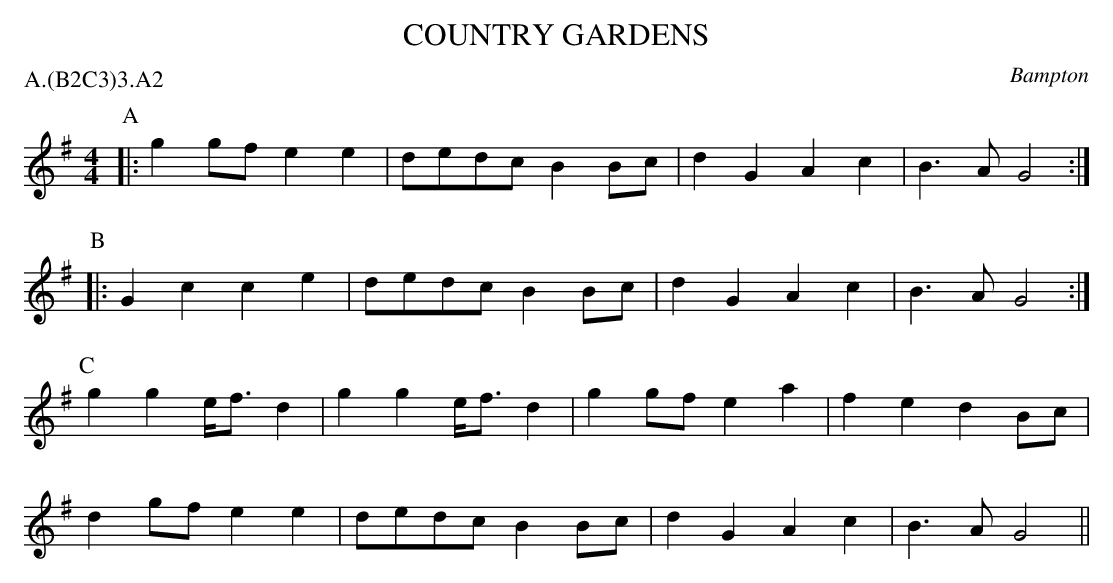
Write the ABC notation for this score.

X:1
T: COUNTRY GARDENS
O: Bampton
P: A.(B2C3)3.A2
M: 4/4
L: 1/8
K: G
P: A
|: g2gf e2e2 | dedc B2Bc | d2G2 A2c2 | B3A G4 :|
P: B
|: G2c2 c2e2 | dedc B2Bc | d2G2 A2c2 | B3A G4 :|
P: C
   g2g2 e<f d2 | g2g2 e<f d2 | g2gf e2a2 | f2e2 d2Bc |
   d2gf e2e2 | dedc B2Bc | d2G2 A2c2 | B3A G4 ||
